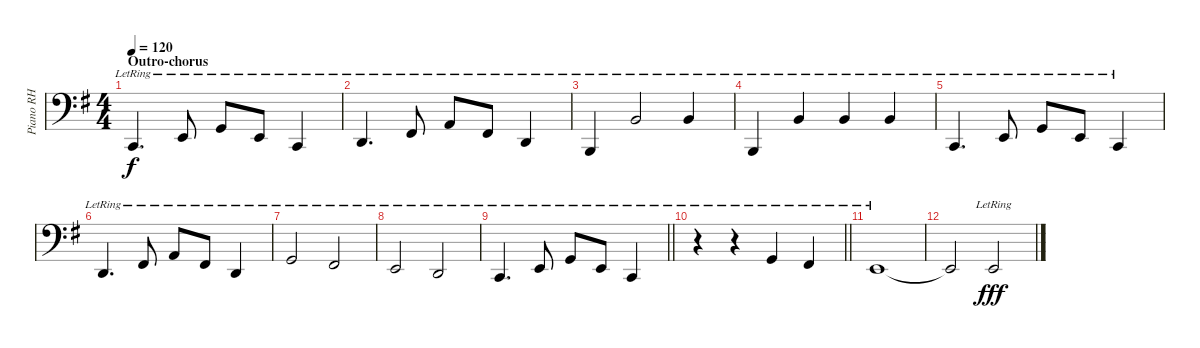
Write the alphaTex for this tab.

\track ("Piano RH" "Piano RH") {instrument brightacousticpiano}
\staff {score}
\tuning (C3 G2 D2 A1 E1 B0) {hide}
\ts (4 4)
\section ("" "Outro-chorus")
\tempo 120
\clef f4
\ks g
3.4{lr}.4{d dy f} 2.3{lr}.8 0.2{lr}.8 2.3{lr}.8 3.4{lr}.4 |
0.3{lr}.4{d} 4.3{lr}.8 2.2{lr}.8 4.3{lr}.8 0.3{lr}.4 |
2.4{lr}.4 4.2{lr}.2 4.2{lr}.4 |
2.4{lr}.4 4.2{lr}.4 4.2{lr}.4 4.2{lr}.4 |
3.4{lr}.4{d} 2.3{lr}.8 0.2{lr}.8 2.3{lr}.8 3.4{lr}.4 |
0.3{lr}.4{d} 4.3{lr}.8 2.2{lr}.8 4.3{lr}.8 0.3{lr}.4 |
0.2{lr}.2 4.3{lr}.2 |
2.3{lr}.2 0.3{lr}.2 |
\barLineRight lightlight
3.4{lr}.4{d} 2.3{lr}.8 0.2{lr}.8 2.3{lr}.8 3.4{lr}.4 |
\barLineRight lightlight
r.4 r.4 0.2{lr}.4 4.3{lr}.4 |
2.3{lr}.1 |
2.3{t}.2 2.3{lr}.2{dy fff}
